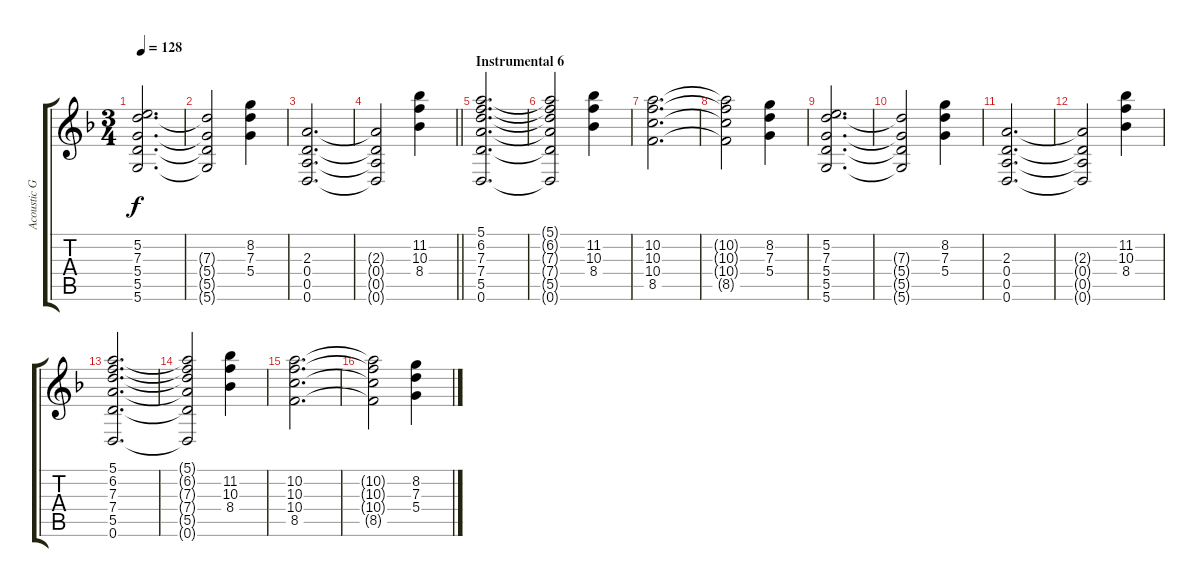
\track ("Acoustic Guitar - Simom Neil" "Acoustic G") {instrument acousticguitarsteel}
\staff {score tabs}
\tuning (E4 B3 G3 D3 A2 D2) {hide}
\ts (3 4)
\tempo 128
\clef g2
\ks dminor
(5.2 7.3 5.4 5.5 5.6).2{d dy f} |
(7.3{t} 5.4{t} 5.5{t} 5.6{t}).2 (8.2 7.3 5.4).4 |
(2.3 0.4 0.5 0.6).2{d} |
\barLineRight lightlight
(2.3{t} 0.4{t} 0.5{t} 0.6{t}).2 (11.2 10.3 8.4).4 |
\section ("" "Instrumental 6")
(5.1 6.2 7.3 7.4 5.5 0.6).2{d} |
(5.1{t} 6.2{t} 7.3{t} 7.4{t} 5.5{t} 0.6{t}).2 (11.2 10.3 8.4).4 |
(10.2 10.3 10.4 8.5).2{d} |
(10.2{t} 10.3{t} 10.4{t} 8.5{t}).2 (8.2 7.3 5.4).4 |
(5.2 7.3 5.4 5.5 5.6).2{d} |
(7.3{t} 5.4{t} 5.5{t} 5.6{t}).2 (8.2 7.3 5.4).4 |
(2.3 0.4 0.5 0.6).2{d} |
(2.3{t} 0.4{t} 0.5{t} 0.6{t}).2 (11.2 10.3 8.4).4 |
(5.1 6.2 7.3 7.4 5.5 0.6).2{d} |
(5.1{t} 6.2{t} 7.3{t} 7.4{t} 5.5{t} 0.6{t}).2 (11.2 10.3 8.4).4 |
(10.2 10.3 10.4 8.5).2{d} |
(10.2{t} 10.3{t} 10.4{t} 8.5{t}).2 (8.2 7.3 5.4).4
